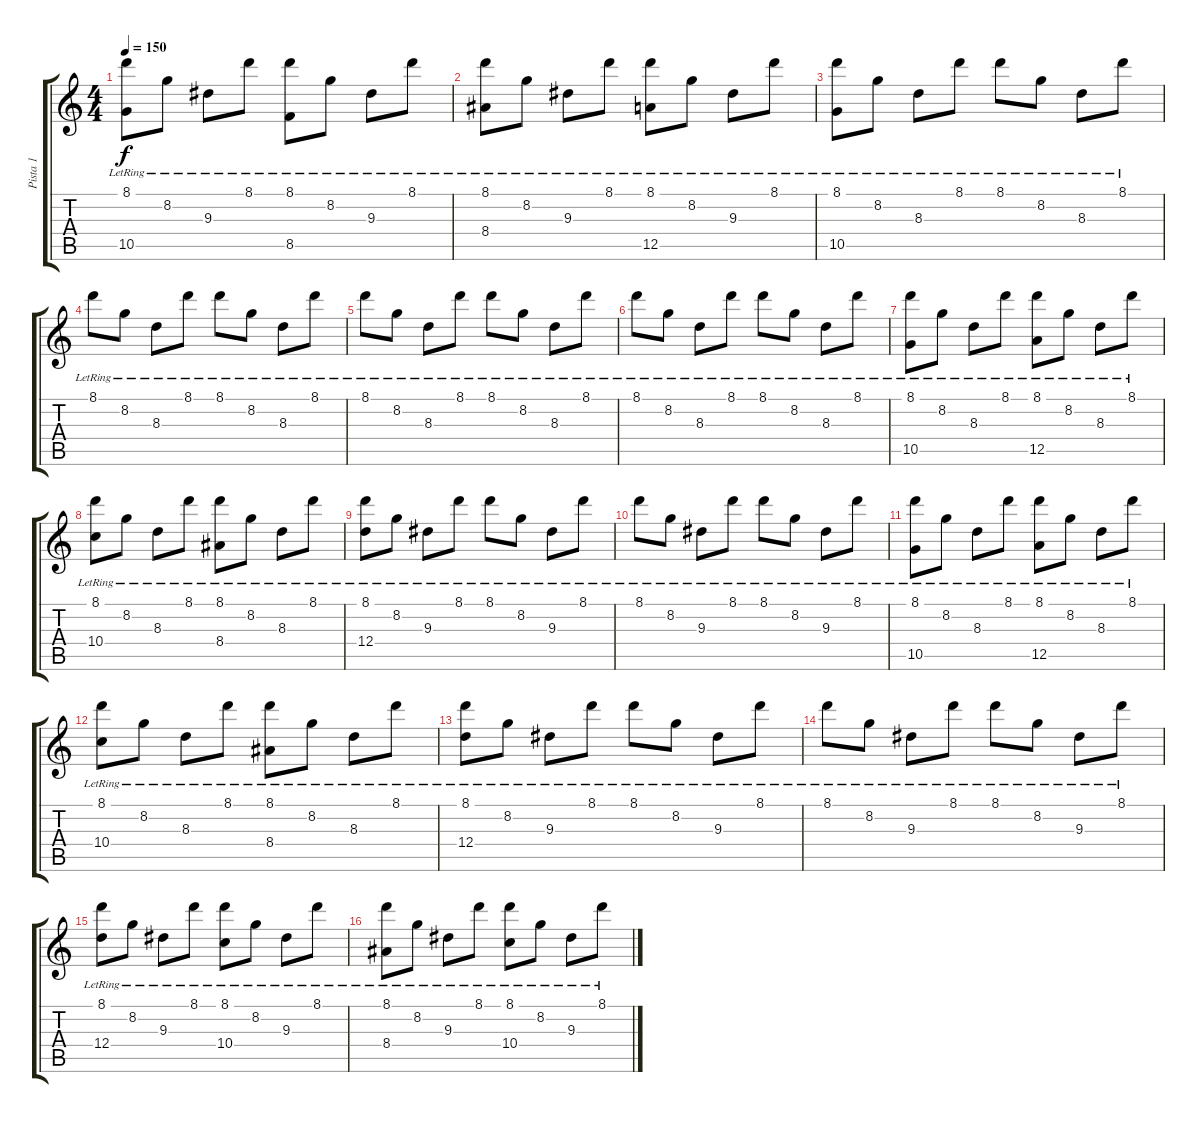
\track ("Pista 1" "Pista 1") {instrument acousticguitarnylon}
\staff {score tabs}
\tuning (Gb4 B3 Gb3 D3 A2 E2) {hide}
\ts (4 4)
\tempo 150
\clef g2
\ks c
(8.1{lr} 10.5{lr}).8{dy f} 8.2{lr}.8 9.3{lr}.8 8.1{lr}.8 (8.1{lr} 8.5{lr}).8 8.2{lr}.8 9.3{lr}.8 8.1{lr}.8 |
(8.1{lr} 8.4{lr}).8 8.2{lr}.8 9.3{lr}.8 8.1{lr}.8 (8.1{lr} 12.5{lr}).8 8.2{lr}.8 9.3{lr}.8 8.1{lr}.8 |
(8.1{lr} 10.5{lr}).8 8.2{lr}.8 8.3{lr}.8 8.1{lr}.8 8.1{lr}.8 8.2{lr}.8 8.3{lr}.8 8.1{lr}.8 |
8.1{lr}.8 8.2{lr}.8 8.3{lr}.8 8.1{lr}.8 8.1{lr}.8 8.2{lr}.8 8.3{lr}.8 8.1{lr}.8 |
8.1{lr}.8 8.2{lr}.8 8.3{lr}.8 8.1{lr}.8 8.1{lr}.8 8.2{lr}.8 8.3{lr}.8 8.1{lr}.8 |
8.1{lr}.8 8.2{lr}.8 8.3{lr}.8 8.1{lr}.8 8.1{lr}.8 8.2{lr}.8 8.3{lr}.8 8.1{lr}.8 |
(8.1{lr} 10.5{lr}).8 8.2{lr}.8 8.3{lr}.8 8.1{lr}.8 (8.1{lr} 12.5{lr}).8 8.2{lr}.8 8.3{lr}.8 8.1{lr}.8 |
(8.1{lr} 10.4{lr}).8 8.2{lr}.8 8.3{lr}.8 8.1{lr}.8 (8.1{lr} 8.4{lr}).8 8.2{lr}.8 8.3{lr}.8 8.1{lr}.8 |
(8.1{lr} 12.4{lr}).8 8.2{lr}.8 9.3{lr}.8 8.1{lr}.8 8.1{lr}.8 8.2{lr}.8 9.3{lr}.8 8.1{lr}.8 |
8.1{lr}.8 8.2{lr}.8 9.3{lr}.8 8.1{lr}.8 8.1{lr}.8 8.2{lr}.8 9.3{lr}.8 8.1{lr}.8 |
(8.1{lr} 10.5{lr}).8 8.2{lr}.8 8.3{lr}.8 8.1{lr}.8 (8.1{lr} 12.5{lr}).8 8.2{lr}.8 8.3{lr}.8 8.1{lr}.8 |
(8.1{lr} 10.4{lr}).8 8.2{lr}.8 8.3{lr}.8 8.1{lr}.8 (8.1{lr} 8.4{lr}).8 8.2{lr}.8 8.3{lr}.8 8.1{lr}.8 |
(8.1{lr} 12.4{lr}).8 8.2{lr}.8 9.3{lr}.8 8.1{lr}.8 8.1{lr}.8 8.2{lr}.8 9.3{lr}.8 8.1{lr}.8 |
8.1{lr}.8 8.2{lr}.8 9.3{lr}.8 8.1{lr}.8 8.1{lr}.8 8.2{lr}.8 9.3{lr}.8 8.1{lr}.8 |
(8.1{lr} 12.4{lr}).8 8.2{lr}.8 9.3{lr}.8 8.1{lr}.8 (8.1{lr} 10.4{lr}).8 8.2{lr}.8 9.3{lr}.8 8.1{lr}.8 |
(8.1{lr} 8.4{lr}).8 8.2{lr}.8 9.3{lr}.8 8.1{lr}.8 (8.1{lr} 10.4{lr}).8 8.2{lr}.8 9.3{lr}.8 8.1{lr}.8
